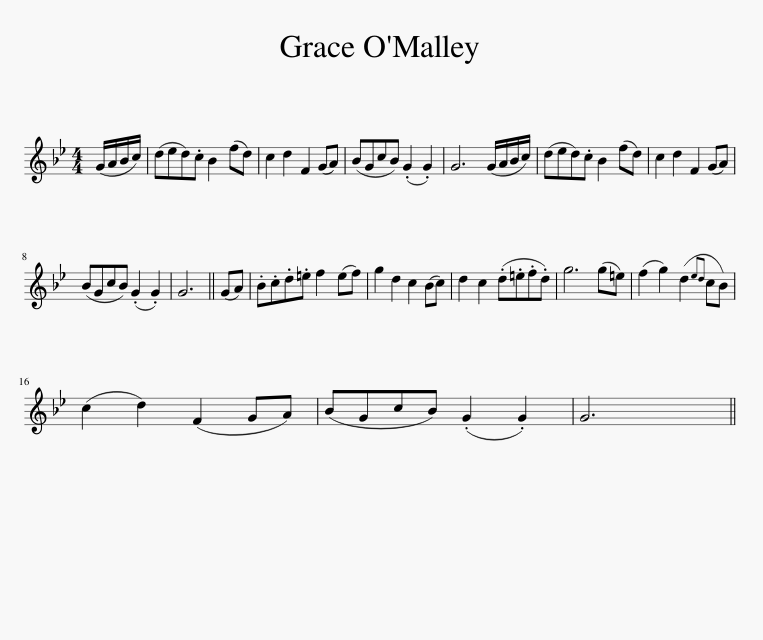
X:1
L:1/8
M:4/4
I:linebreak $
K:Gmin
V:1 treble
V:1
 (G/A/B/c/) | (ded).c B2 (fd) | c2 d2 F2 (GA) | (BGcB) (.G2 .G2) | G6 (G/A/B/c/) | %5
 (ded).c B2 (fd) | c2 d2 F2 (GA) |$ (BGcB) (.G2 .G2) | G6 || (GA) | %10
 .B.c.d.=e f2 (ef) | g2 d2 c2 (Bc) | d2 c2 (.d.=e.f.d) | g6 (g=e) | (f2 g2) (d2{ed} cB) |$ %15
 (c2 d2) (F2 GA) | (BGcB) (.G2 .G2) | G6 || %18
